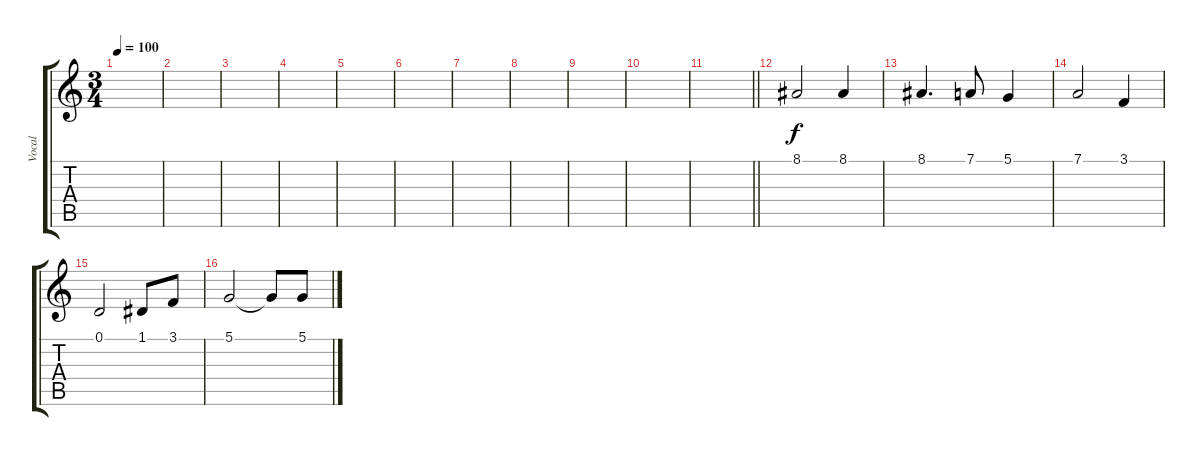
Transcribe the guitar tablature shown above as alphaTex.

\track ("Vocal" "Vocal") {instrument synthvoice}
\staff {score tabs}
\tuning (D4 A3 F3 C3 G2 D2) {hide}
\ts (3 4)
\tempo 100
\clef g2
\ks c
|
|
|
|
|
|
|
|
|
|
\barLineRight lightlight
|
8.1.2 8.1.4 |
8.1.4{d} 7.1.8 5.1.4 |
7.1.2 3.1.4 |
0.1.2 1.1.8 3.1.8 |
5.1.2 5.1{t}.8 5.1.8
